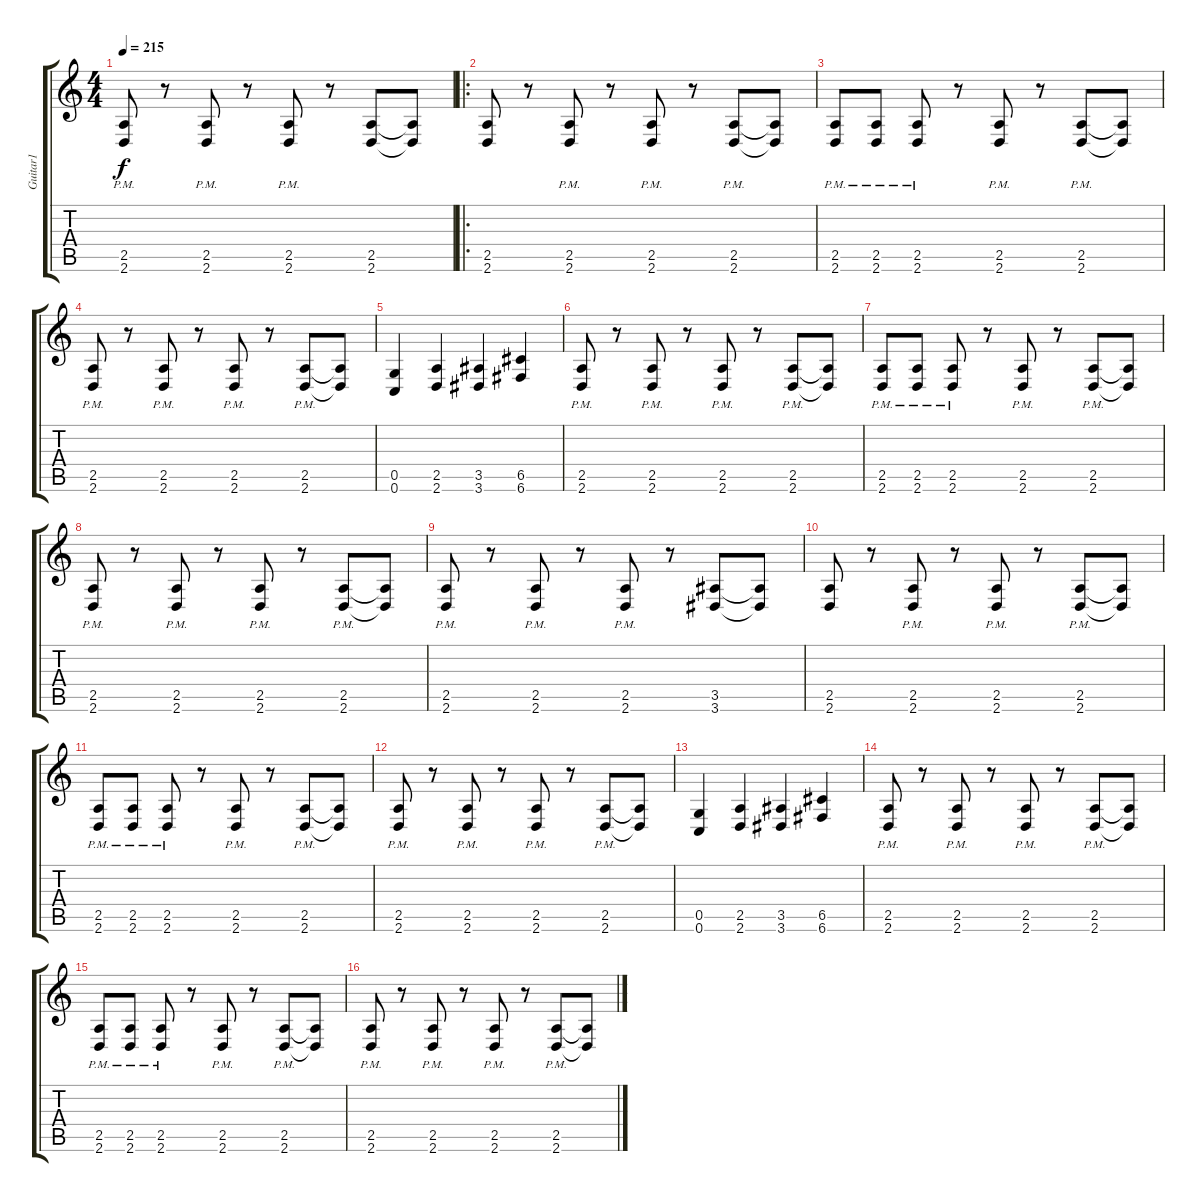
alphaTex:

\track ("Guitar1" "Guitar1") {instrument distortionguitar}
\staff {score tabs}
\tuning (E4 C4 G3 C3 G2 C2) {hide}
\ts (4 4)
\tempo 215
\clef g2
\ks c
(2.5{pm} 2.6{pm}).8{dy f} r.8 (2.5{pm} 2.6{pm}).8 r.8 (2.5{pm} 2.6{pm}).8 r.8 (2.5 2.6).8 (2.5{t} 2.6{t}).8 |
\ro
(2.5 2.6).8 r.8 (2.5{pm} 2.6{pm}).8 r.8 (2.5{pm} 2.6{pm}).8 r.8 (2.5{pm} 2.6{pm}).8 (2.5{t} 2.6{t}).8 |
(2.5{pm} 2.6{pm}).8 (2.5{pm} 2.6{pm}).8 (2.5{pm} 2.6{pm}).8 r.8 (2.5{pm} 2.6{pm}).8 r.8 (2.5{pm} 2.6{pm}).8 (2.5{t} 2.6{t}).8 |
(2.5{pm} 2.6{pm}).8 r.8 (2.5{pm} 2.6{pm}).8 r.8 (2.5{pm} 2.6{pm}).8 r.8 (2.5{pm} 2.6{pm}).8 (2.5{t} 2.6{t}).8 |
(0.5 0.6).4 (2.5 2.6).4 (3.5 3.6).4 (6.5 6.6).4 |
(2.5{pm} 2.6{pm}).8 r.8 (2.5{pm} 2.6{pm}).8 r.8 (2.5{pm} 2.6{pm}).8 r.8 (2.5{pm} 2.6{pm}).8 (2.5{t} 2.6{t}).8 |
(2.5{pm} 2.6{pm}).8 (2.5{pm} 2.6{pm}).8 (2.5{pm} 2.6{pm}).8 r.8 (2.5{pm} 2.6{pm}).8 r.8 (2.5{pm} 2.6{pm}).8 (2.5{t} 2.6{t}).8 |
(2.5{pm} 2.6{pm}).8 r.8 (2.5{pm} 2.6{pm}).8 r.8 (2.5{pm} 2.6{pm}).8 r.8 (2.5{pm} 2.6{pm}).8 (2.5{t} 2.6{t}).8 |
(2.5{pm} 2.6{pm}).8 r.8 (2.5{pm} 2.6{pm}).8 r.8 (2.5{pm} 2.6{pm}).8 r.8 (3.5 3.6).8 (3.5{t} 3.6{t}).8 |
(2.5 2.6).8 r.8 (2.5{pm} 2.6{pm}).8 r.8 (2.5{pm} 2.6{pm}).8 r.8 (2.5{pm} 2.6{pm}).8 (2.5{t} 2.6{t}).8 |
(2.5{pm} 2.6{pm}).8 (2.5{pm} 2.6{pm}).8 (2.5{pm} 2.6{pm}).8 r.8 (2.5{pm} 2.6{pm}).8 r.8 (2.5{pm} 2.6{pm}).8 (2.5{t} 2.6{t}).8 |
(2.5{pm} 2.6{pm}).8 r.8 (2.5{pm} 2.6{pm}).8 r.8 (2.5{pm} 2.6{pm}).8 r.8 (2.5{pm} 2.6{pm}).8 (2.5{t} 2.6{t}).8 |
(0.5 0.6).4 (2.5 2.6).4 (3.5 3.6).4 (6.5 6.6).4 |
(2.5{pm} 2.6{pm}).8 r.8 (2.5{pm} 2.6{pm}).8 r.8 (2.5{pm} 2.6{pm}).8 r.8 (2.5{pm} 2.6{pm}).8 (2.5{t} 2.6{t}).8 |
(2.5{pm} 2.6{pm}).8 (2.5{pm} 2.6{pm}).8 (2.5{pm} 2.6{pm}).8 r.8 (2.5{pm} 2.6{pm}).8 r.8 (2.5{pm} 2.6{pm}).8 (2.5{t} 2.6{t}).8 |
(2.5{pm} 2.6{pm}).8 r.8 (2.5{pm} 2.6{pm}).8 r.8 (2.5{pm} 2.6{pm}).8 r.8 (2.5{pm} 2.6{pm}).8 (2.5{t} 2.6{t}).8
